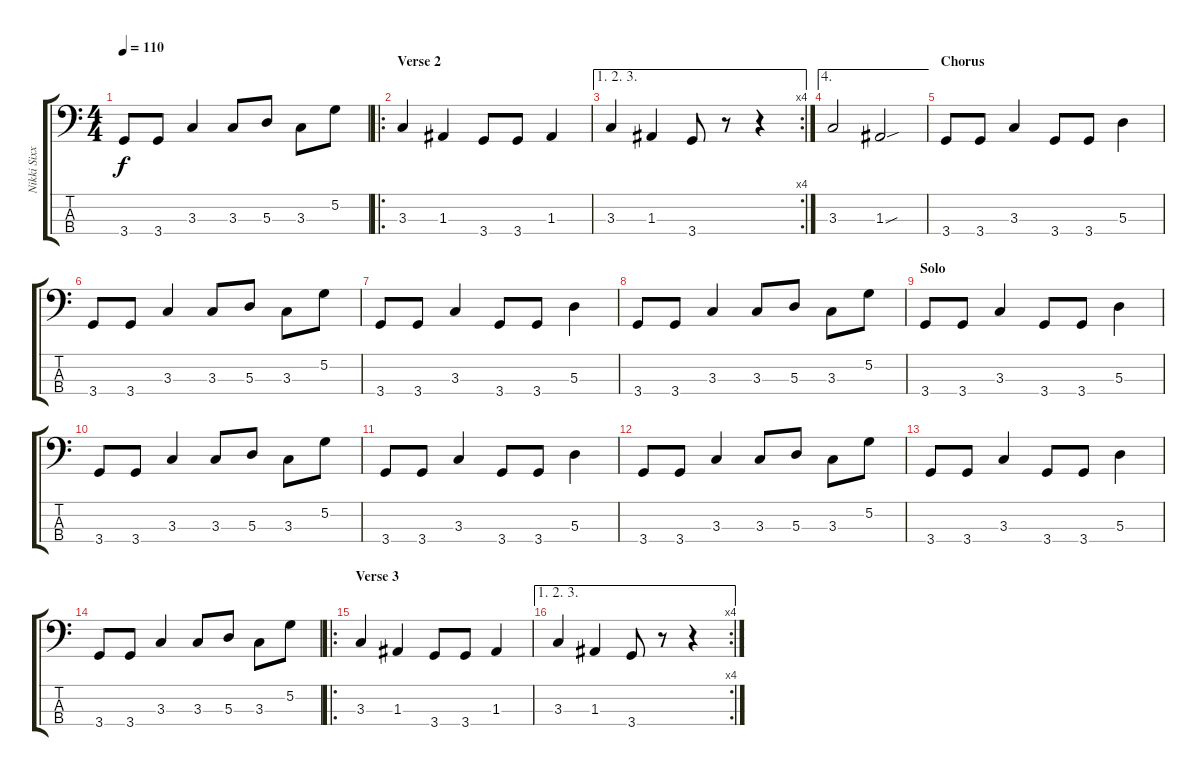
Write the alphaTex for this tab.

\track ("Nikki Sixx" "Nikki Sixx") {instrument electricbasspick}
\staff {score tabs}
\tuning (G2 D2 A1 E1) {hide}
\ts (4 4)
\tempo 110
\clef f4
\ks c
3.4.8{dy f} 3.4.8 3.3.4 3.3.8 5.3.8 3.3.8 5.2.8 |
\ro
\section ("" "Verse 2")
3.3.4 1.3.4 3.4.8 3.4.8 1.3.4 |
\ae (1 2 3)
\rc 4
3.3.4 1.3.4 3.4.8 r.8 r.4 |
\ae 4
3.3.2 1.3{sou}.2 |
\section ("" "Chorus")
3.4.8 3.4.8 3.3.4 3.4.8 3.4.8 5.3.4 |
3.4.8 3.4.8 3.3.4 3.3.8 5.3.8 3.3.8 5.2.8 |
3.4.8 3.4.8 3.3.4 3.4.8 3.4.8 5.3.4 |
3.4.8 3.4.8 3.3.4 3.3.8 5.3.8 3.3.8 5.2.8 |
\section ("" "Solo")
3.4.8 3.4.8 3.3.4 3.4.8 3.4.8 5.3.4 |
3.4.8 3.4.8 3.3.4 3.3.8 5.3.8 3.3.8 5.2.8 |
3.4.8 3.4.8 3.3.4 3.4.8 3.4.8 5.3.4 |
3.4.8 3.4.8 3.3.4 3.3.8 5.3.8 3.3.8 5.2.8 |
3.4.8 3.4.8 3.3.4 3.4.8 3.4.8 5.3.4 |
3.4.8 3.4.8 3.3.4 3.3.8 5.3.8 3.3.8 5.2.8 |
\ro
\section ("" "Verse 3")
3.3.4 1.3.4 3.4.8 3.4.8 1.3.4 |
\ae (1 2 3)
\rc 4
3.3.4 1.3.4 3.4.8 r.8 r.4
